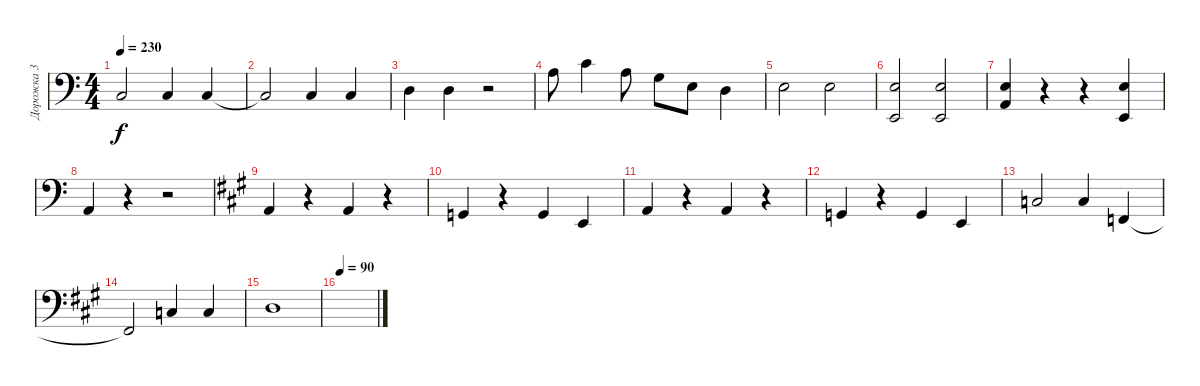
\track ("Дорожка 3" "Дорожка 3") {instrument electricbassfinger}
\staff {score}
\tuning (G2 D2 A1 E1) {hide}
\ts (4 4)
\tempo 230
\clef f4
\ks c
3.3.2{dy f} 3.3.4 3.3.4 |
3.3{t}.2 3.3.4 3.3.4 |
0.2.4 0.2.4 r.2 |
2.1.8 5.1.4 2.1.8 0.1.8 2.2.8 0.2.4 |
2.2.2 2.2.2 |
(2.2 0.4).2 (2.2 0.4).2 |
(2.2 0.3).4 r.4 r.4 (2.2 0.4).4 |
0.3.4 r.4 r.2 |
\ks a
0.3.4 r.4 0.3.4 r.4 |
3.4.4 r.4 3.4.4 0.4.4 |
0.3.4 r.4 0.3.4 r.4 |
3.4.4 r.4 3.4.4 0.4.4 |
3.3.2 3.3.4 1.4.4 |
1.4{t}.2 3.3.4 3.3.4 |
0.2.1 |
\tempo 90
